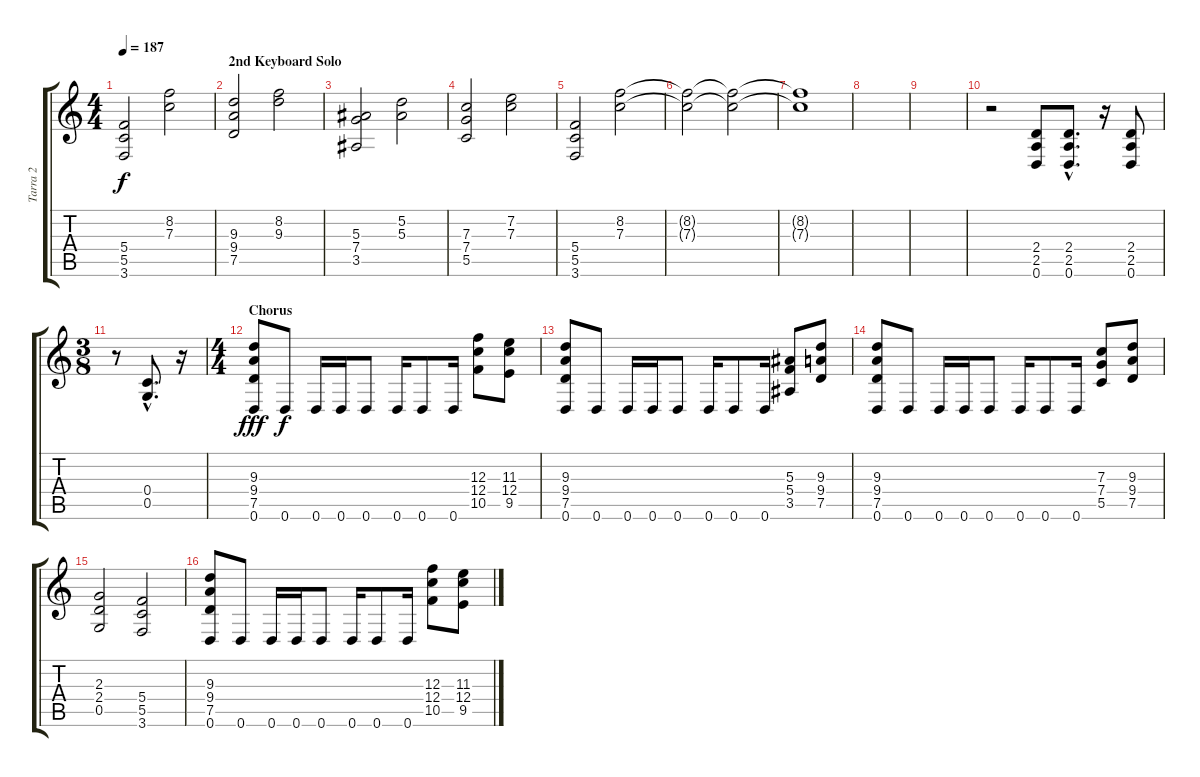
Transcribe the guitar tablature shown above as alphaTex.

\track ("Tarra 2" "Tarra 2") {instrument distortionguitar}
\staff {score tabs}
\tuning (D4 A3 F3 C3 G2 D2) {hide}
\ts (4 4)
\tempo 187
\clef g2
\ks c
(5.4 5.5 3.6).2{dy f} (8.2 7.3).2 |
\section ("" "2nd Keyboard Solo")
(9.3 9.4 7.5).2 (8.2 9.3).2 |
(5.3 7.4 3.5).2 (5.2 5.3).2 |
(7.3 7.4 5.5).2 (7.2 7.3).2 |
(5.4 5.5 3.6).2 (8.2 7.3).2 |
(8.2{t} 7.3{t}).2 (8.2{t} 7.3{t}).2{volume 0} |
(8.2{t} 7.3{t}).1 |
|
|
r.2{volume 14 instrument distortionguitar} (2.4 2.5 0.6).8 (2.4{hac} 2.5{hac} 0.6{hac}).8{d} r.16 (2.4 2.5 0.6).8 |
\ts (3 8)
r.8 (0.4{hac} 0.5{hac}).8{d} r.16 |
\ts (4 4)
\section ("" "Chorus")
(9.3 9.4 7.5 0.6).8{dy fff} 0.6.8{dy f} 0.6.16 0.6.16 0.6.8 0.6.16 0.6.8 0.6.16 (12.3 12.4 10.5).8 (11.3 12.4 9.5).8 |
(9.3 9.4 7.5 0.6).8 0.6.8 0.6.16 0.6.16 0.6.8 0.6.16 0.6.8 0.6.16 (5.3 5.4 3.5).8 (9.3 9.4 7.5).8 |
(9.3 9.4 7.5 0.6).8 0.6.8 0.6.16 0.6.16 0.6.8 0.6.16 0.6.8 0.6.16 (7.3 7.4 5.5).8 (9.3 9.4 7.5).8 |
(2.3 2.4 0.5).2 (5.4 5.5 3.6).2 |
(9.3 9.4 7.5 0.6).8 0.6.8 0.6.16 0.6.16 0.6.8 0.6.16 0.6.8 0.6.16 (12.3 12.4 10.5).8 (11.3 12.4 9.5).8
